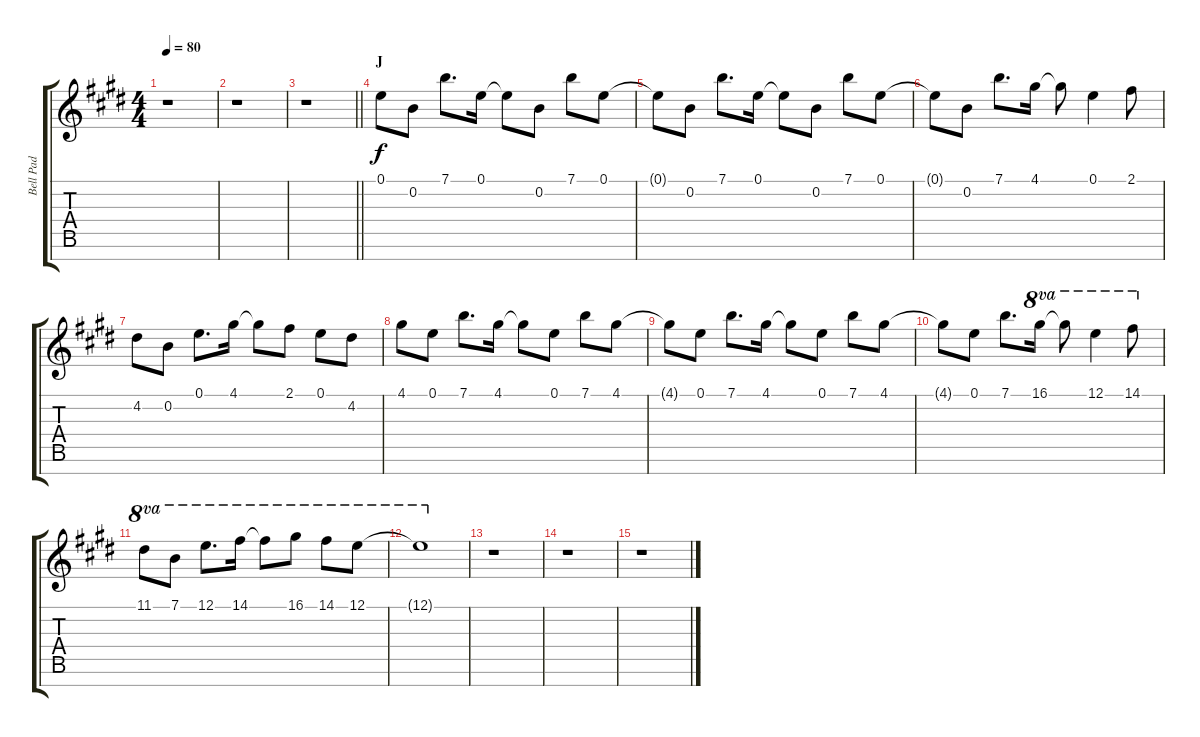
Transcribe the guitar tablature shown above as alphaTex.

\track ("Bell Pad" "Bell Pad") {instrument tubularbells}
\staff {score tabs}
\tuning (E5 B4 G4 D4 A3 E3 B2) {hide}
\ts (4 4)
\tempo 80
\clef g2
\ks e
r.1{dy f} |
r.1 |
\barLineRight lightlight
r.1 |
\section ("" "J")
0.1.8 0.2.8 7.1.8{d} 0.1.16 0.1{t}.8 0.2.8 7.1.8 0.1.8 |
0.1{t}.8 0.2.8 7.1.8{d} 0.1.16 0.1{t}.8 0.2.8 7.1.8 0.1.8 |
0.1{t}.8 0.2.8 7.1.8{d} 4.1.16 4.1{t}.8 0.1.4 2.1.8 |
4.2.8 0.2.8 0.1.8{d} 4.1.16 4.1{t}.8 2.1.8 0.1.8 4.2.8 |
4.1.8 0.1.8 7.1.8{d} 4.1.16 4.1{t}.8 0.1.8 7.1.8 4.1.8 |
4.1{t}.8 0.1.8 7.1.8{d} 4.1.16 4.1{t}.8 0.1.8 7.1.8 4.1.8 |
4.1{t}.8 0.1.8 7.1.8{d} 16.1.16{ot 8va} 16.1{t}.8{ot 8va} 12.1.4{ot 8va} 14.1.8{ot 8va} |
11.1.8{ot 8va} 7.1.8{ot 8va} 12.1.8{d ot 8va} 14.1.16{ot 8va} 14.1{t}.8{ot 8va} 16.1.8{ot 8va} 14.1.8{ot 8va} 12.1.8{ot 8va} |
12.1{t}.1{ot 8va} |
r.1 |
r.1 |
r.1
